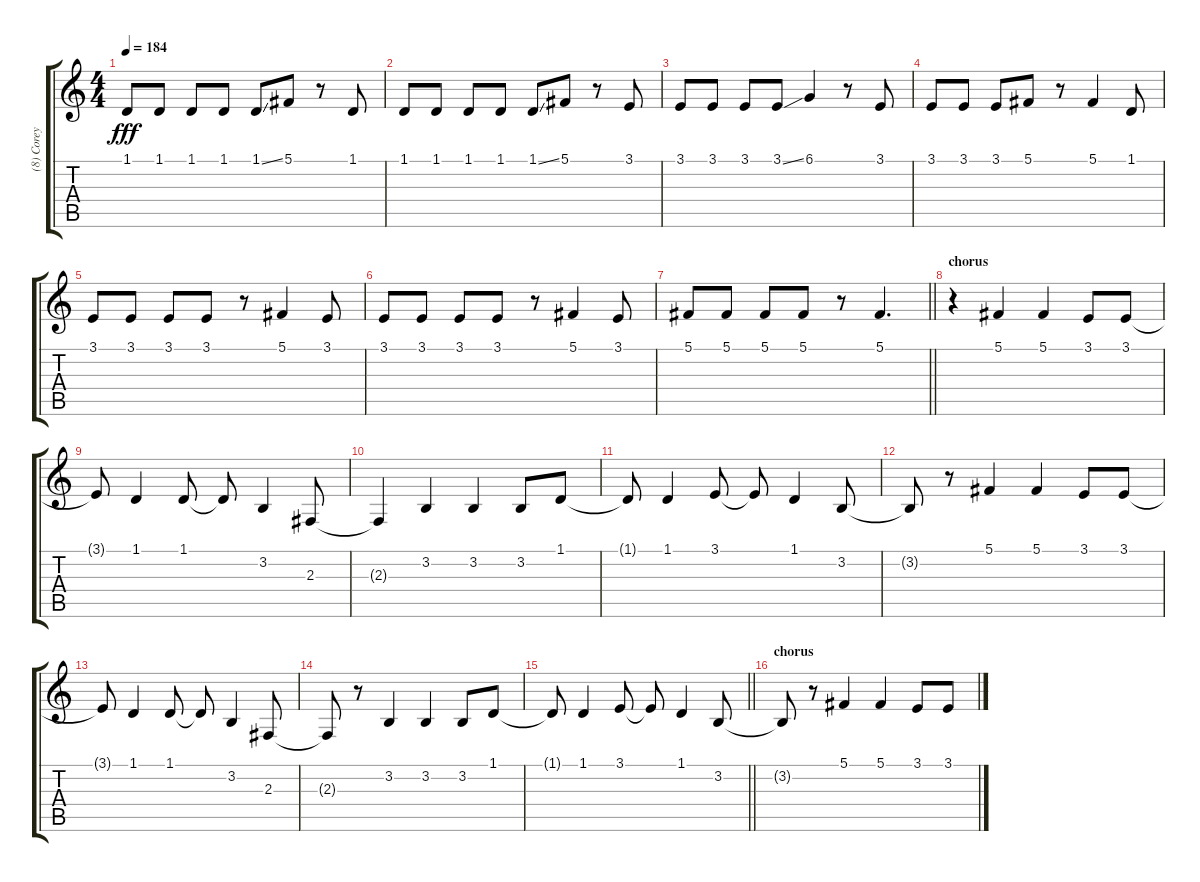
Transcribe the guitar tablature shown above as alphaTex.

\track ("(8) Corey - vocal" "(8) Corey ") {instrument lead2sawtooth}
\staff {score tabs}
\tuning (Db4 Ab3 E3 B2 Gb2 Db2) {hide}
\ts (4 4)
\tempo 184
\clef g2
\ks c
1.1.8{dy fff} 1.1.8 1.1.8 1.1.8 1.1{ss}.8 5.1.8 r.8 1.1.8 |
1.1.8 1.1.8 1.1.8 1.1.8 1.1{ss}.8 5.1.8 r.8 3.1.8 |
3.1.8 3.1.8 3.1.8 3.1{ss}.8 6.1.4 r.8 3.1.8 |
3.1.8 3.1.8 3.1.8 5.1.8 r.8 5.1.4 1.1.8 |
3.1.8 3.1.8 3.1.8 3.1.8 r.8 5.1.4 3.1.8 |
3.1.8 3.1.8 3.1.8 3.1.8 r.8 5.1.4 3.1.8 |
\barLineRight lightlight
5.1.8 5.1.8 5.1.8 5.1.8 r.8 5.1.4{d} |
\section ("" "chorus")
r.4 5.1.4 5.1.4 3.1.8 3.1.8 |
3.1{t}.8 1.1.4 1.1.8 1.1{t}.8 3.2.4 2.3.8 |
2.3{t}.4 3.2.4 3.2.4 3.2.8 1.1.8 |
1.1{t}.8 1.1.4 3.1.8 3.1{t}.8 1.1.4 3.2.8 |
3.2{t}.8 r.8 5.1.4 5.1.4 3.1.8 3.1.8 |
3.1{t}.8 1.1.4 1.1.8 1.1{t}.8 3.2.4 2.3.8 |
2.3{t}.8 r.8 3.2.4 3.2.4 3.2.8 1.1.8 |
\barLineRight lightlight
1.1{t}.8 1.1.4 3.1.8 3.1{t}.8 1.1.4 3.2.8 |
\section ("" "chorus")
3.2{t}.8 r.8 5.1.4 5.1.4 3.1.8 3.1.8
